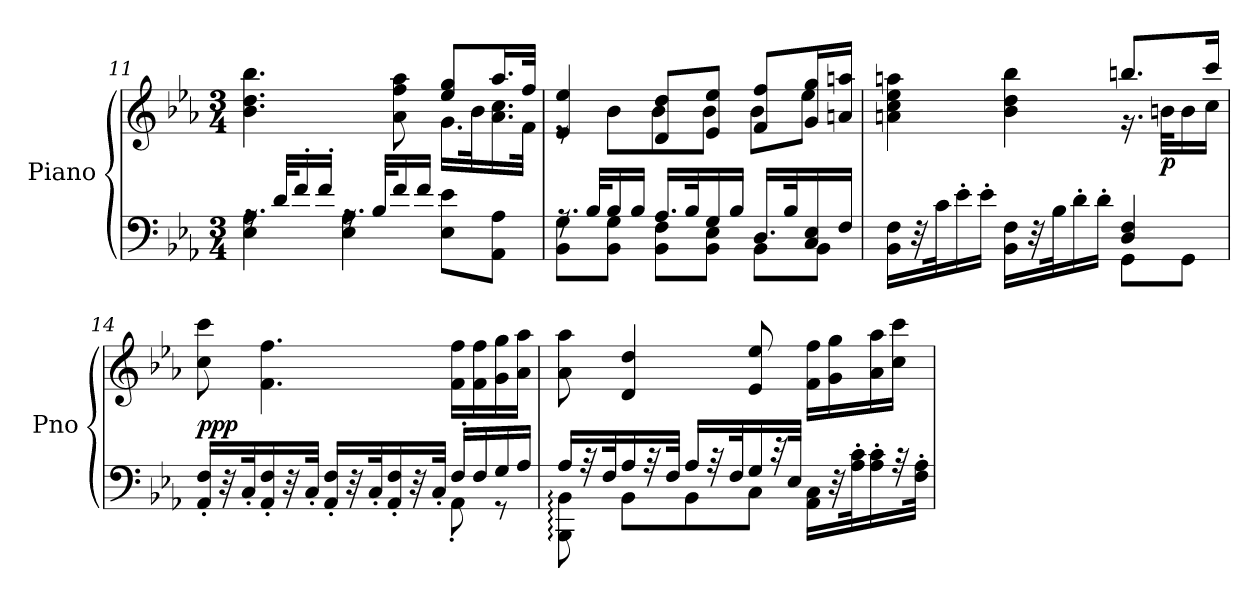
**kern	**kern	**dynam
*part1	*part1	*part1
*staff2	*staff1	*staff1/2
*I"Piano	*	*
*I'Pno	*	*
*clefF4	*clefG2	*
*k[b-e-a-]	*k[b-e-a-]	*
*M3/4	*M3/4	*
=11	=11	=11
*^	*^	*
16.rA	4E-\ 4A-\	4.b-\ 4.dd\ 4.bb-\	2rcyy	.
32d/KLL	.	.	.	.
16f'/	.	.	.	.
16f'/JJ	.	.	.	.
16.rA	4E-\ 4A-\	.	.	.
32B-/KLL	.	.	.	.
16f/	.	8a-\ 8ff\ 8aa-\	.	.
16f/JJ	.	.	.	.
8E-\ 8e-\L	4rEEyy	8ee-/ 8gg/L	16.g\LL	.
.	.	.	32b-\K	.
8AA-\ 8A-\J	.	16.aa-/L	16.a-\ 16.cc\	.
.	.	32ff/JJk	32f\JJk	.
=12	=12	=12	=12	=12
16.rA	8BB-\ 8G\L	4e-/ 4ee-/	8re	.
32B-/KLL	.	.	.	.
16B-/	8BB-\ 8G\J	.	8b-\L	.
16B-/JJ	.	.	.	.
16.A-/LL	8BB-\ 8F\L	8d/ 8dd/L	8b-\	.
32B-/K	.	.	.	.
16G/	8BB-\ 8E-\J	8e-/ 8ee-/J	8b-\J	.
16B-/JJ	.	.	.	.
16.D/LL	8BB-\L	8f/ 8ff/L	8b-\L	.
32B-/K	.	.	.	.
16C/ 16E-/	8BB-\J	16g/ 16gg/L	8ee-\J	.
16F/JJ	.	16an/ 16aan/JJ	.	.
!!LO:LB:g=z	!!
=13	=13	=13	=13	=13
16BB-\ 16F\LL	2rEEyy	4an\ 4cc\ 4ee-\ 4aan\	2rcyy	.
32r	.	.	.	.
32c\K	.	.	.	.
16e-'\	.	.	.	.
16e-'\JJ	.	.	.	.
16BB-\ 16F\LL	.	4b-\ 4dd\ 4bb-\	.	.
32r	.	.	.	.
32B-\K	.	.	.	.
16d'\	.	.	.	.
16d'\JJ	.	.	.	.
!	!	!	!	!LO:DY:b
!	!	!	!	!LO:DY:n=1:b
4D/ 4F/	8GG\L	8.bbn/L	16.r	mf sf
!	!	!	!	!LO:DY:n=2:b
.	.	.	32bn\KLL	p
.	8GG\J	.	16b\	.
.	.	16ccc/Jk	16cc\JJ	.
=14	=14	=14	=14	=14
!	!	!	!	!LO:DY:a=2
!	!	!	!	!LO:DY:n=1:b
*	*	*v	*v	*
16AA-/' 16F/'LL	2rGGyy	8cc\ 8ccc\	pp p
32r	.	.	.
32C'/K	.	.	.
16AA-/' 16F/'	.	4.f\ 4.ff\	.
32r	.	.	.
32C'/JJk	.	.	.
16AA-/' 16F/'LL	.	.	.
32r	.	.	.
32C'/K	.	.	.
16AA-/' 16F/'	.	.	.
32r	.	.	.
32C'/JJk	.	.	.
16F'/LL	8AA-'\	16f\ 16ff\LL	.
16F/	.	16f\ 16ff\	.
16G/	8r	16g\ 16gg\	.
16A-/JJ	.	16a-\ 16aa-\JJ	.
=15	=15	=15	=15
16A-/LL	8BBB-\: 8BB-\:	8a-\ 8aa-\	.
32r	.	.	.
32F/K	.	.	.
16A-/	8BB-\L	4d/ 4dd/	.
32r	.	.	.
32F/JJk	.	.	.
16A-/LL	8BB-\	.	.
32r	.	.	.
32F/K	.	.	.
16G/	8C\J	8e-/ 8ee-/	.
32r	.	.	.
32E-/JJk	.	.	.
16AA-\ 16C\LL	4rCCyy	16f\ 16ff\LL	.
32r	.	16g\ 16gg\	.
32A-\' 32c\'K	.	.	.
16A-\' 16c\'	.	16a-\ 16aa-\	.
32r	.	16cc\ 16ccc\JJ	.
32F\' 32A-\'JJk	.	.	.
*v	*v	*	*
=	=	=
*-	*-	*-
